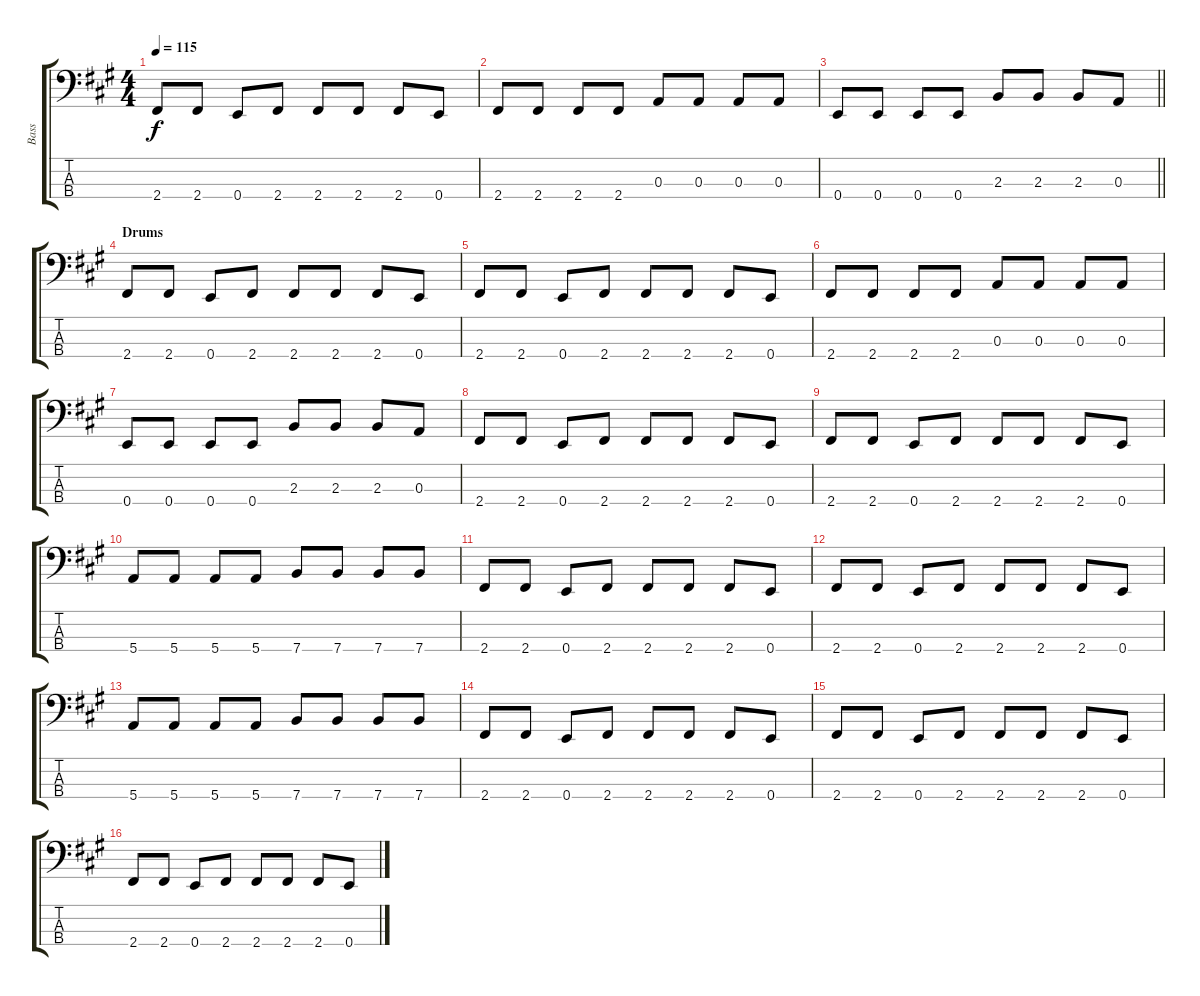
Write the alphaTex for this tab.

\track ("Bass" "Bass") {instrument electricbassfinger}
\staff {score tabs}
\tuning (G2 D2 A1 E1) {hide}
\ts (4 4)
\tempo 115
\clef f4
\ks f#minor
2.4.8{dy f} 2.4.8 0.4.8 2.4.8 2.4.8 2.4.8 2.4.8 0.4.8 |
2.4.8 2.4.8 2.4.8 2.4.8 0.3.8 0.3.8 0.3.8 0.3.8 |
\barLineRight lightlight
0.4.8 0.4.8 0.4.8 0.4.8 2.3.8 2.3.8 2.3.8 0.3.8 |
\section ("" "Drums")
2.4.8 2.4.8 0.4.8 2.4.8 2.4.8 2.4.8 2.4.8 0.4.8 |
2.4.8 2.4.8 0.4.8 2.4.8 2.4.8 2.4.8 2.4.8 0.4.8 |
2.4.8 2.4.8 2.4.8 2.4.8 0.3.8 0.3.8 0.3.8 0.3.8 |
0.4.8 0.4.8 0.4.8 0.4.8 2.3.8 2.3.8 2.3.8 0.3.8 |
2.4.8 2.4.8 0.4.8 2.4.8 2.4.8 2.4.8 2.4.8 0.4.8 |
2.4.8 2.4.8 0.4.8 2.4.8 2.4.8 2.4.8 2.4.8 0.4.8 |
5.4.8 5.4.8 5.4.8 5.4.8 7.4.8 7.4.8 7.4.8 7.4.8 |
2.4.8 2.4.8 0.4.8 2.4.8 2.4.8 2.4.8 2.4.8 0.4.8 |
2.4.8 2.4.8 0.4.8 2.4.8 2.4.8 2.4.8 2.4.8 0.4.8 |
5.4.8 5.4.8 5.4.8 5.4.8 7.4.8 7.4.8 7.4.8 7.4.8 |
2.4.8 2.4.8 0.4.8 2.4.8 2.4.8 2.4.8 2.4.8 0.4.8 |
2.4.8 2.4.8 0.4.8 2.4.8 2.4.8 2.4.8 2.4.8 0.4.8 |
2.4.8 2.4.8 0.4.8 2.4.8 2.4.8 2.4.8 2.4.8 0.4.8
